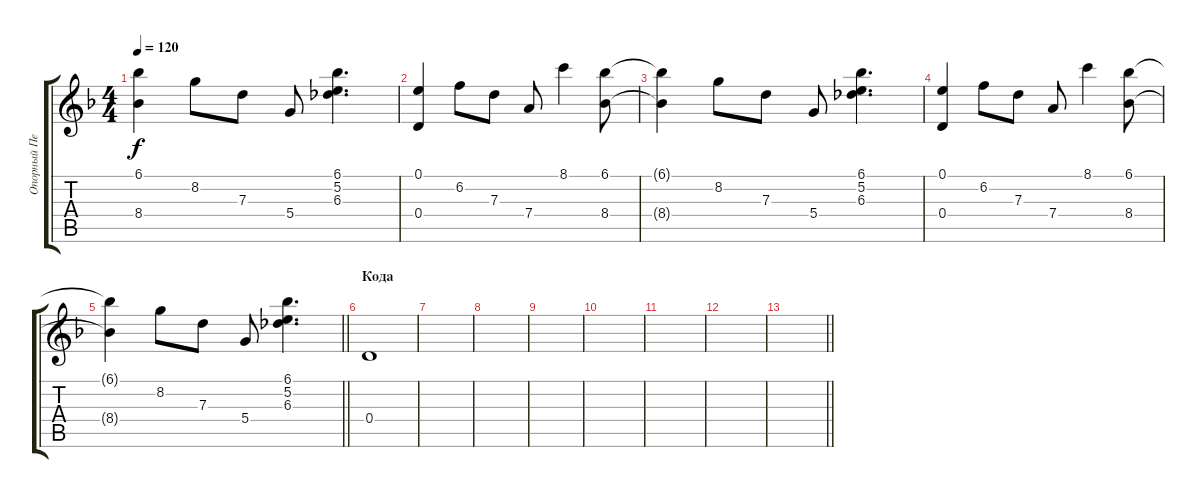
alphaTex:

\track ("Опорный Перебор" "Опорный Пе") {instrument acousticguitarsteel}
\staff {score tabs}
\tuning (E4 B3 G3 D3 A2 E2) {hide}
\ts (4 4)
\tempo 120
\clef g2
\ks dminor
(6.1{t} 8.4{t}).4{dy f} 8.2.8 7.3.8 5.4.8 (6.1 5.2 6.3).4{d} |
(0.1 0.4).4 6.2.8 7.3.8 7.4.8 8.1.4 (6.1 8.4).8 |
(6.1{t} 8.4{t}).4 8.2.8 7.3.8 5.4.8 (6.1 5.2 6.3).4{d} |
(0.1 0.4).4 6.2.8 7.3.8 7.4.8 8.1.4 (6.1 8.4).8 |
\barLineRight lightlight
(6.1{t} 8.4{t}).4 8.2.8 7.3.8 5.4.8 (6.1 5.2 6.3).4{d} |
\section ("" "Кода")
0.4.1 |
|
|
|
|
|
|
\barLineRight lightlight
